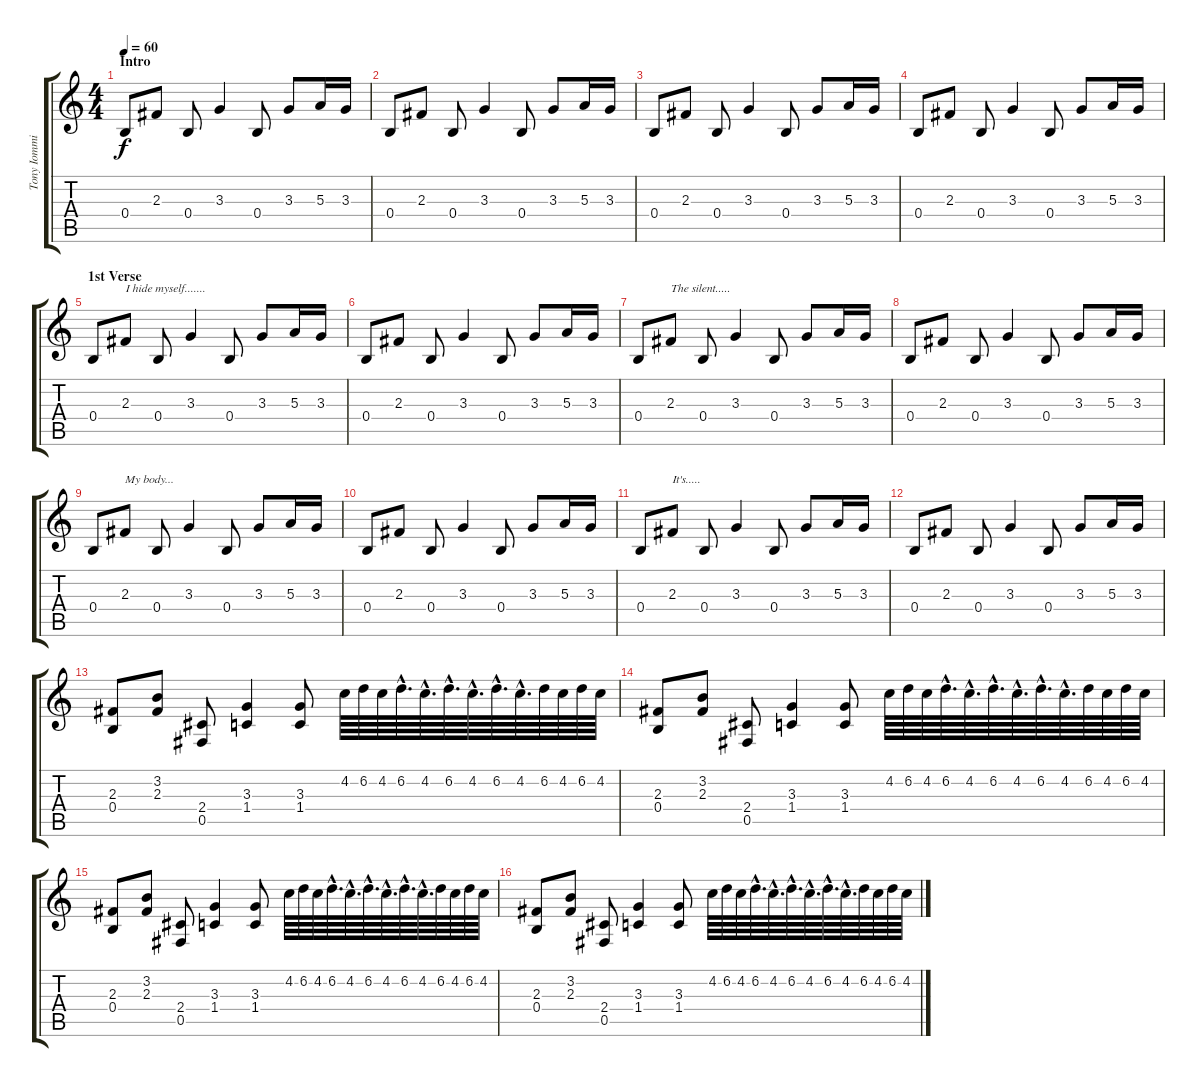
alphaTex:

\track ("Tony Iommi" "Tony Iommi") {instrument electricguitarclean}
\staff {score tabs}
\tuning (Db4 Ab3 E3 B2 Gb2 Db2) {hide}
\ts (4 4)
\section ("" "Intro")
\tempo 60
\clef g2
\ks c
0.4.8{dy f instrument electricguitarclean} 2.3.8 0.4.8 3.3.4 0.4.8 3.3.8 5.3.16 3.3.16 |
0.4.8 2.3.8 0.4.8 3.3.4 0.4.8 3.3.8 5.3.16 3.3.16 |
0.4.8 2.3.8 0.4.8 3.3.4 0.4.8 3.3.8 5.3.16 3.3.16 |
0.4.8 2.3.8 0.4.8 3.3.4 0.4.8 3.3.8 5.3.16 3.3.16 |
\section ("" "1st Verse")
0.4.8 2.3.8{txt "I hide myself......."} 0.4.8 3.3.4 0.4.8 3.3.8 5.3.16 3.3.16 |
0.4.8 2.3.8 0.4.8 3.3.4 0.4.8 3.3.8 5.3.16 3.3.16 |
0.4.8 2.3.8{txt "The silent....."} 0.4.8 3.3.4 0.4.8 3.3.8 5.3.16 3.3.16 |
0.4.8 2.3.8 0.4.8 3.3.4 0.4.8 3.3.8 5.3.16 3.3.16 |
0.4.8 2.3.8{txt "My body..."} 0.4.8 3.3.4 0.4.8 3.3.8 5.3.16 3.3.16 |
0.4.8 2.3.8 0.4.8 3.3.4 0.4.8 3.3.8 5.3.16 3.3.16 |
0.4.8 2.3.8{txt "It's....."} 0.4.8 3.3.4 0.4.8 3.3.8 5.3.16 3.3.16 |
0.4.8 2.3.8 0.4.8 3.3.4 0.4.8 3.3.8 5.3.16 3.3.16 |
(2.3 0.4).8{instrument distortionguitar} (3.2 2.3).8 (2.4 0.5).8 (3.3 1.4).4 (3.3 1.4).8 4.2.64 6.2.64 4.2.64 6.2{hac}.64{d} 4.2{hac}.64{d} 6.2{hac}.64{d} 4.2{hac}.64{d} 6.2{hac}.64{d} 4.2{hac}.64{d} 6.2.64 4.2.64 6.2.64 4.2.64 |
(2.3 0.4).8{instrument distortionguitar} (3.2 2.3).8 (2.4 0.5).8 (3.3 1.4).4 (3.3 1.4).8 4.2.64 6.2.64 4.2.64 6.2{hac}.64{d} 4.2{hac}.64{d} 6.2{hac}.64{d} 4.2{hac}.64{d} 6.2{hac}.64{d} 4.2{hac}.64{d} 6.2.64 4.2.64 6.2.64 4.2.64 |
(2.3 0.4).8{instrument distortionguitar} (3.2 2.3).8 (2.4 0.5).8 (3.3 1.4).4 (3.3 1.4).8 4.2.64 6.2.64 4.2.64 6.2{hac}.64{d} 4.2{hac}.64{d} 6.2{hac}.64{d} 4.2{hac}.64{d} 6.2{hac}.64{d} 4.2{hac}.64{d} 6.2.64 4.2.64 6.2.64 4.2.64 |
(2.3 0.4).8{instrument distortionguitar} (3.2 2.3).8 (2.4 0.5).8 (3.3 1.4).4 (3.3 1.4).8 4.2.64 6.2.64 4.2.64 6.2{hac}.64{d} 4.2{hac}.64{d} 6.2{hac}.64{d} 4.2{hac}.64{d} 6.2{hac}.64{d} 4.2{hac}.64{d} 6.2.64 4.2.64 6.2.64 4.2.64
